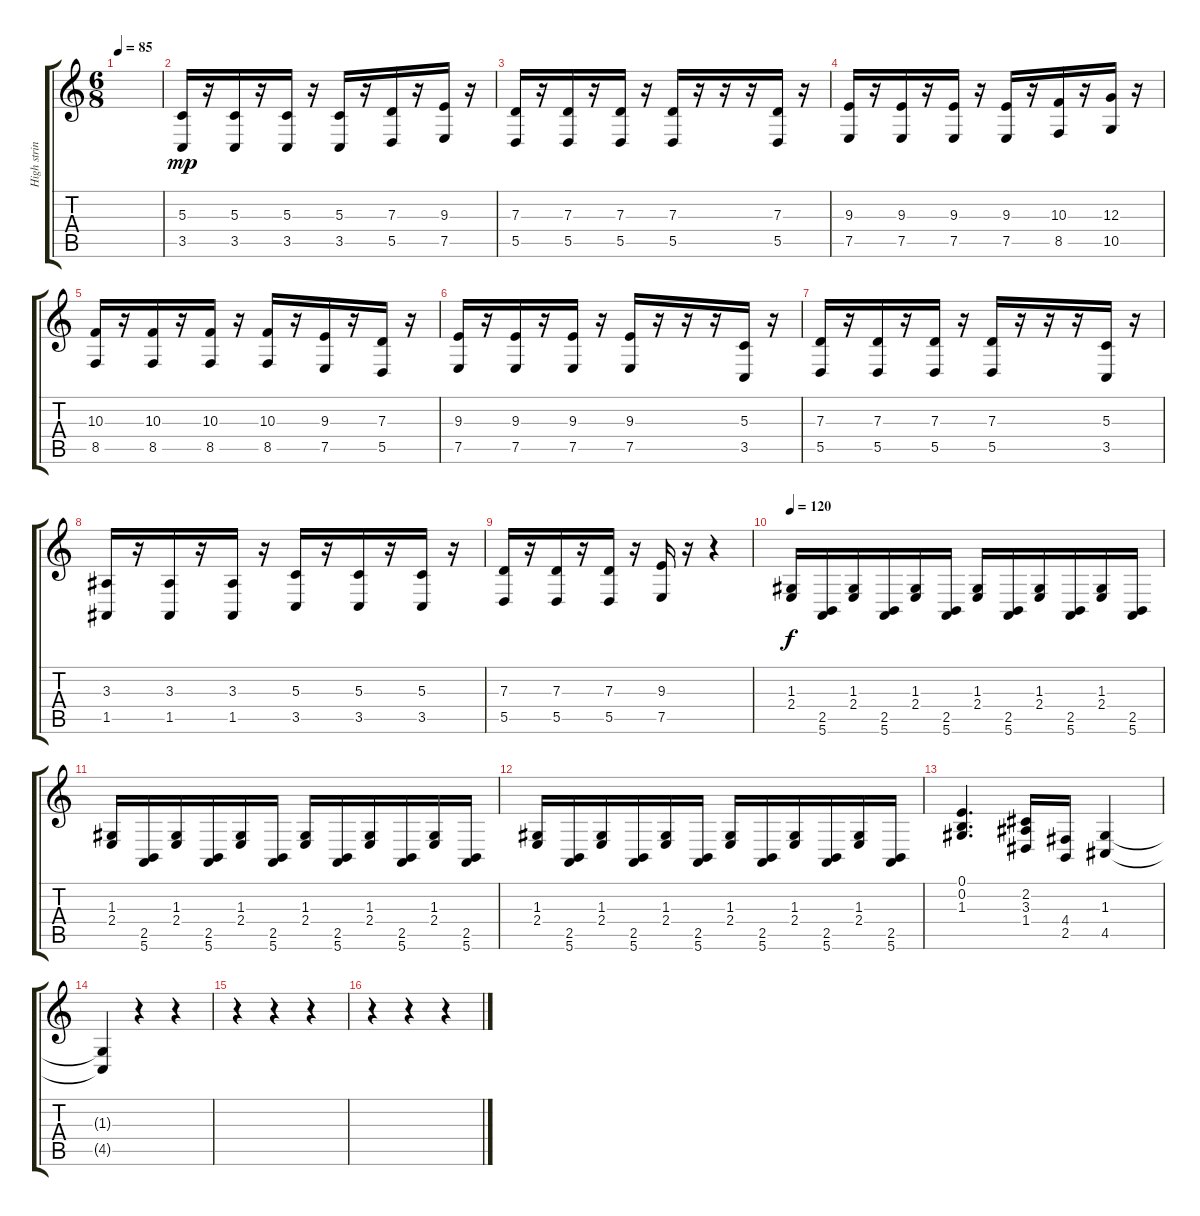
\track ("High strings" "High strin") {instrument viola}
\staff {score tabs}
\tuning (E4 B3 G3 D3 A2 E2) {hide}
\ts (6 8)
\tempo 85
\clef g2
\ks c
|
(5.3 3.5).16{dy mp} r.16 (5.3 3.5).16 r.16 (5.3 3.5).16 r.16 (5.3 3.5).16 r.16 (7.3 5.5).16 r.16 (9.3 7.5).16 r.16 |
(7.3 5.5).16 r.16 (7.3 5.5).16 r.16 (7.3 5.5).16 r.16 (7.3 5.5).16 r.16 r.16 r.16 (7.3 5.5).16 r.16 |
(9.3 7.5).16 r.16 (9.3 7.5).16 r.16 (9.3 7.5).16 r.16 (9.3 7.5).16 r.16 (10.3 8.5).16 r.16 (12.3 10.5).16 r.16 |
(10.3 8.5).16 r.16 (10.3 8.5).16 r.16 (10.3 8.5).16 r.16 (10.3 8.5).16 r.16 (9.3 7.5).16 r.16 (7.3 5.5).16 r.16 |
(9.3 7.5).16 r.16 (9.3 7.5).16 r.16 (9.3 7.5).16 r.16 (9.3 7.5).16 r.16 r.16 r.16 (5.3 3.5).16 r.16 |
(7.3 5.5).16 r.16 (7.3 5.5).16 r.16 (7.3 5.5).16 r.16 (7.3 5.5).16 r.16 r.16 r.16 (5.3 3.5).16 r.16 |
(3.3 1.5).16 r.16 (3.3 1.5).16 r.16 (3.3 1.5).16 r.16 (5.3 3.5).16 r.16 (5.3 3.5).16 r.16 (5.3 3.5).16 r.16 |
(7.3 5.5).16 r.16 (7.3 5.5).16 r.16 (7.3 5.5).16 r.16 (9.3 7.5).16 r.16 r.4 |
\tempo 120
(1.3 2.4).16{dy f} (2.5 5.6).16 (1.3 2.4).16 (2.5 5.6).16 (1.3 2.4).16 (2.5 5.6).16 (1.3 2.4).16 (2.5 5.6).16 (1.3 2.4).16 (2.5 5.6).16 (1.3 2.4).16 (2.5 5.6).16 |
(1.3 2.4).16 (2.5 5.6).16 (1.3 2.4).16 (2.5 5.6).16 (1.3 2.4).16 (2.5 5.6).16 (1.3 2.4).16 (2.5 5.6).16 (1.3 2.4).16 (2.5 5.6).16 (1.3 2.4).16 (2.5 5.6).16 |
(1.3 2.4).16 (2.5 5.6).16 (1.3 2.4).16 (2.5 5.6).16 (1.3 2.4).16 (2.5 5.6).16 (1.3 2.4).16 (2.5 5.6).16 (1.3 2.4).16 (2.5 5.6).16 (1.3 2.4).16 (2.5 5.6).16 |
(0.1 0.2 1.3).4{d} (2.2 3.3 1.4).16 (4.4 2.5).16 (1.3 4.5).4 |
(1.3{t} 4.5{t}).4 r.4 r.4 |
r.4 r.4 r.4 |
r.4 r.4 r.4
